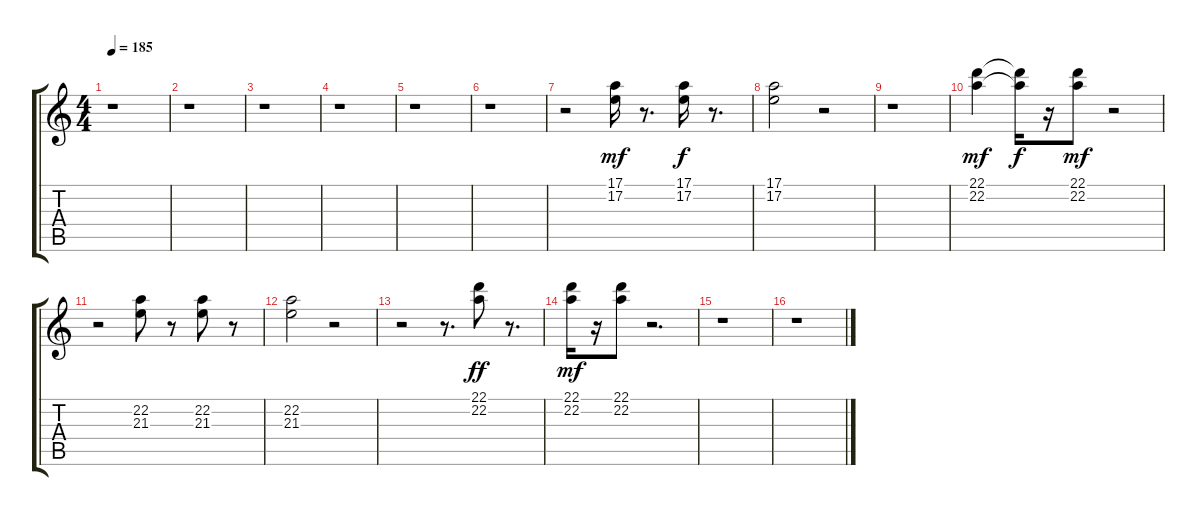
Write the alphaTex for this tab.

\track "" {instrument lead2sawtooth}
\staff {score tabs}
\tuning (E4 B3 G3 D3 A2 E2) {hide}
\ts (4 4)
\tempo 185
\clef g2
\ks c
r.1{dy mf} |
r.1 |
r.1 |
r.1 |
r.1 |
r.1 |
r.2 (17.1 17.2).16 r.8{d} (17.1 17.2).16{dy f} r.8{d} |
(17.1 17.2).2 r.2 |
r.1 |
(22.1 22.2).4{dy mf} (22.1{t} 22.2{t}).16{dy f} r.16 (22.1 22.2).8{dy mf} r.2 |
r.2 (22.2 21.3).8 r.8 (22.2 21.3).8 r.8 |
(22.2 21.3).2 r.2 |
r.2 r.8{d} (22.1 22.2).8{dy ff} r.8{d} |
(22.1 22.2).16{dy mf} r.16 (22.1 22.2).8 r.2{d} |
r.1 |
r.1
